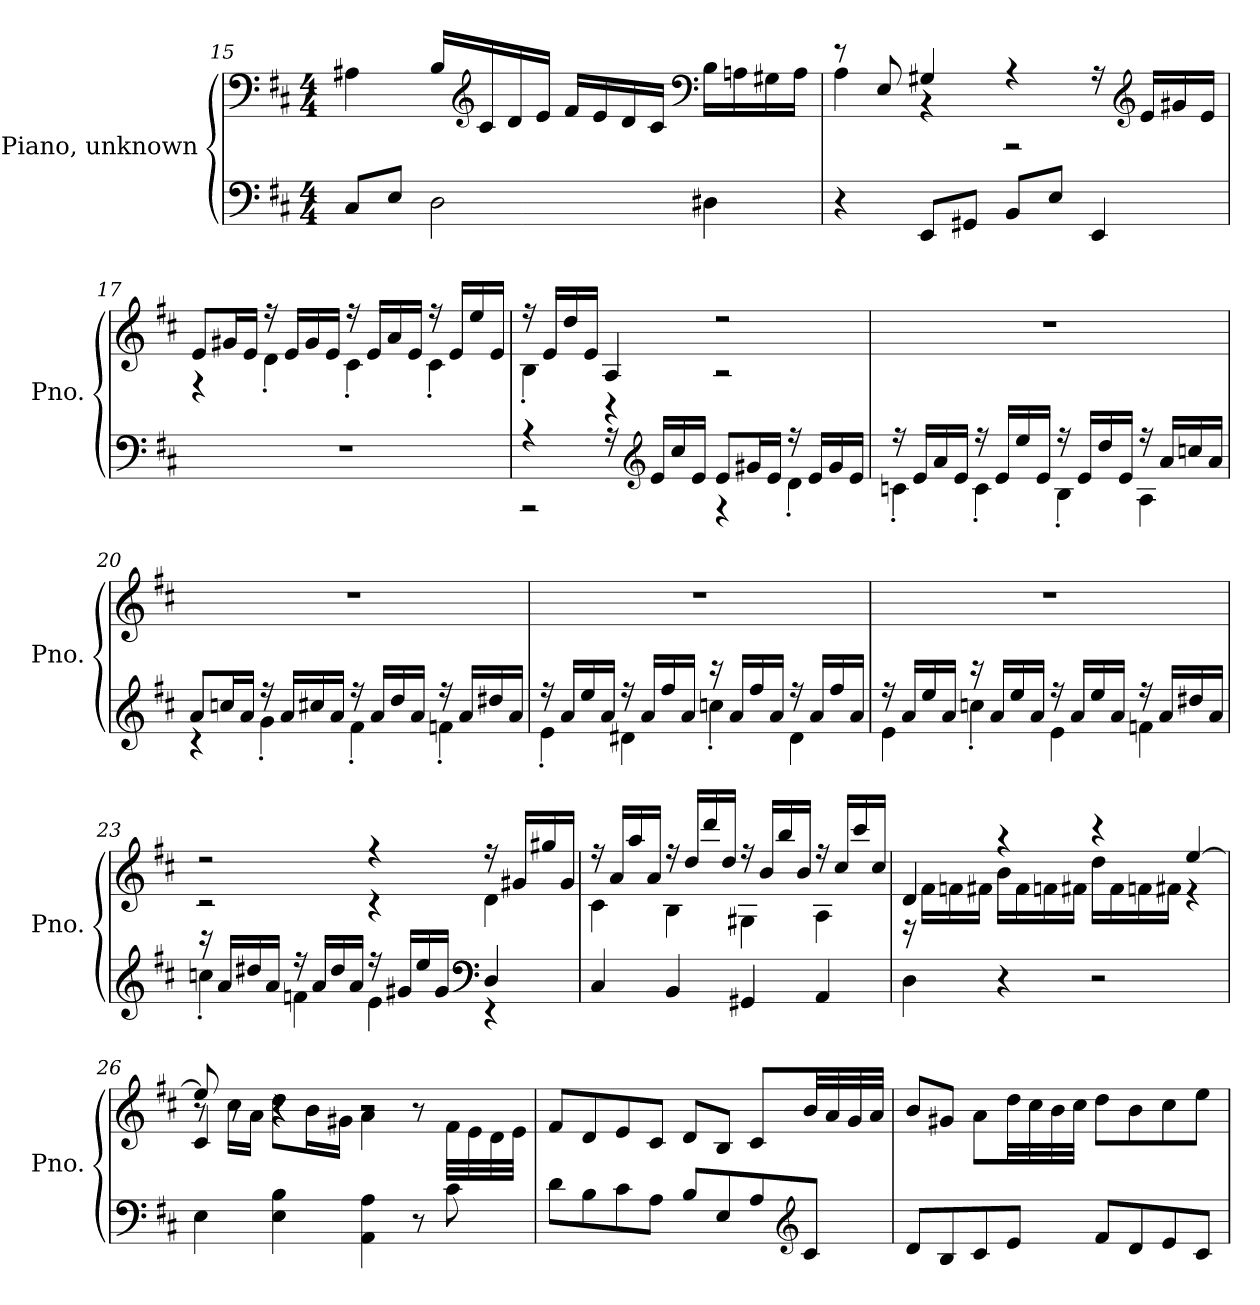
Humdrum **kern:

**kern	**kern
*part1	*part1
*staff2	*staff1
*I"Piano, unknown	*
*I'Pno.	*
*clefF4	*clefF4
*k[f#c#]	*k[f#c#]
*M4/4	*M4/4
=15	=15
8C#/L	4A#X\
8E/J	.
2D\	16B/LL
*	*clefG2
.	16c#/
.	16d/
.	16e/JJ
.	16f#/LL
.	16e/
.	16d/
.	16c#/JJ
*	*clefF4
4D#X\	16B\LL
.	16An\
.	16G#X\
.	16A\JJ
=16	=16
*	*^
4r	8r	4A\
.	8E/	.
8EE/L	4G#X/	4r
8GG#X/J	.	.
8BB/L	4r	2r
8E/J	.	.
4EE/	16r	.
*	*clefG2	*
.	16e/LL	.
.	16g#X/	.
.	16e/JJ	.
!!LO:PB:g=z	!!
=17	=17	=17
1r	8e/L	4r
.	16g#X/L	.
.	16e/JJ	.
.	16r	4d'\
.	16e/LL	.
.	16g#/	.
.	16e/JJ	.
.	16r	4c#'\
.	16e/LL	.
.	16a/	.
.	16e/JJ	.
.	16r	4c#'\
.	16e/LL	.
.	16ee/	.
.	16e/JJ	.
=18	=18	=18
*^	*	*
4r	2r	16r	4B'\
.	.	16e/LL	.
.	.	16dd/	.
.	.	16e/JJ	.
16r	.	4A/	4r
*clefG2	*	*	*
16e/LL	.	.	.
16cc#/	.	.	.
16e/JJ	.	.	.
8e/L	4r	2r	2r
16g#X/L	.	.	.
16e/JJ	.	.	.
16r	4d'\	.	.
16e/LL	.	.	.
16g#/	.	.	.
16e/JJ	.	.	.
*	*	*v	*v
!!LO:LB:g=z
=19	=19	=19
16r	4cn'\	1r
16e/LL	.	.
16a/	.	.
16e/JJ	.	.
16r	4c'\	.
16e/LL	.	.
16ee/	.	.
16e/JJ	.	.
16r	4B'\	.
16e/LL	.	.
16dd/	.	.
16e/JJ	.	.
16r	4A\	.
16a/LL	.	.
16ccn/	.	.
16a/JJ	.	.
=20	=20	=20
8a/L	4r	1r
16ccn/L	.	.
16a/JJ	.	.
16r	4g'\	.
16a/LL	.	.
16cc#X/	.	.
16a/JJ	.	.
16r	4f#'\	.
16a/LL	.	.
16dd/	.	.
16a/JJ	.	.
16r	4fn'\	.
16a/LL	.	.
16dd#X/	.	.
16a/JJ	.	.
!!LO:LB:g=z
=21	=21	=21
16r	4e'\	1r
16a/LL	.	.
16ee/	.	.
16a/JJ	.	.
16r	4d#X\	.
16a/LL	.	.
16ff#/	.	.
16a/JJ	.	.
16r	4ccn'\	.
16a/LL	.	.
16ff#/	.	.
16a/JJ	.	.
16r	4d#\	.
16a/LL	.	.
16ff#/	.	.
16a/JJ	.	.
=22	=22	=22
16r	4e\	1r
16a/LL	.	.
16ee/	.	.
16a/JJ	.	.
16r	4ccn'\	.
16a/LL	.	.
16ee/	.	.
16a/JJ	.	.
16r	4e\	.
16a/LL	.	.
16ee/	.	.
16a/JJ	.	.
16r	4fn\	.
16a/LL	.	.
16dd#X/	.	.
16a/JJ	.	.
!!LO:LB:g=z
=23	=23	=23
*	*	*^
16r	4ccn'\	2r	2r
16a/LL	.	.	.
16dd#X/	.	.	.
16a/JJ	.	.	.
16r	4fn\	.	.
16a/LL	.	.	.
16dd#/	.	.	.
16a/JJ	.	.	.
16r	4e\	4r	4r
16g#X/LL	.	.	.
16ee/	.	.	.
16g#/JJ	.	.	.
*clefF4	*	*	*
4D/	4r	16r	4d\
.	.	16g#X/LL	.
.	.	16gg#X/	.
.	.	16g#/JJ	.
*v	*v	*	*
=24	=24	=24
4C#/	16r	4c#\
.	16a/LL	.
.	16aa/	.
.	16a/JJ	.
4BB/	16r	4B\
.	16dd/LL	.
.	16ddd/	.
.	16dd/JJ	.
4GG#X/	16r	4G#X\
.	16b/LL	.
.	16bb/	.
.	16b/JJ	.
4AA/	16r	4A\
.	16cc#/LL	.
.	16ccc#/	.
.	16cc#/JJ	.
!!LO:LB:g=z	!!
=25	=25	=25
4D\	4d/	16r
.	.	16f#\LL
.	.	16fn\
.	.	16f#X\JJ
4r	4r	16b\LL
.	.	16f#\
.	.	16fn\
.	.	16f#X\JJ
2r	4r	16dd\LL
.	.	16f#\
.	.	16fn\
.	.	16f#X\JJ
.	[4ee/	4r
=26	=26	=26
*	*	*^
4E\	8ee/]	8r	4c#/
.	8r	16cc#\LL	.
.	.	16a\JJ	.
4E\ 4B\	4r	8dd\L	4r
.	.	16b\L	.
.	.	16g#X\JJ	.
4AA\ 4A\	2r	4a\	2r
8r	.	8r	.
8c#\	.	32f#\LLL	.
.	.	32e\	.
.	.	32d\	.
.	.	32e\JJJ	.
*	*v	*v	*v
=27	=27
8d\L	8f#/L
8B\	8d/
8c#\	8e/
8A\J	8c#/J
8B/L	8d/L
8E/	8B/J
8A/	8c#/L
*clefG2	*
8c#/J	32b/LL
.	32a/
.	32g/
.	32a/JJJ
!!LO:LB:g=z
=28	=28
8d/L	8b/L
8B/	8g#X/J
8c#/	8a\L
8e/J	32dd\LL
.	32cc#\
.	32b\
.	32cc#\JJJ
8f#/L	8dd\L
8d/	8b\
8e/	8cc#\
8c#/J	8ee\J
=	=
*-	*-
